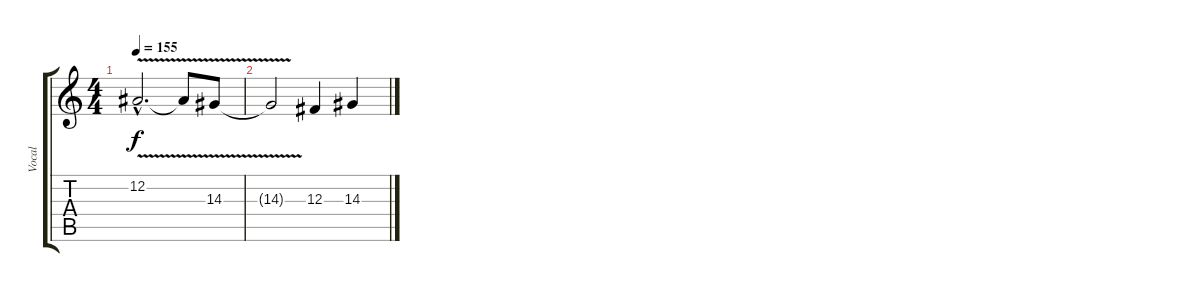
\track ("Vocal" "Vocal") {instrument oboe}
\staff {score tabs}
\tuning (Eb4 Bb3 Gb3 Db3 Ab2 Eb2) {hide}
\ts (4 4)
\tempo 155
\clef g2
\ks c
12.2{v hac}.2{d dy f} 12.2{t}.8 14.3{v}.8 |
14.3{t}.2 12.3.4 14.3.4
